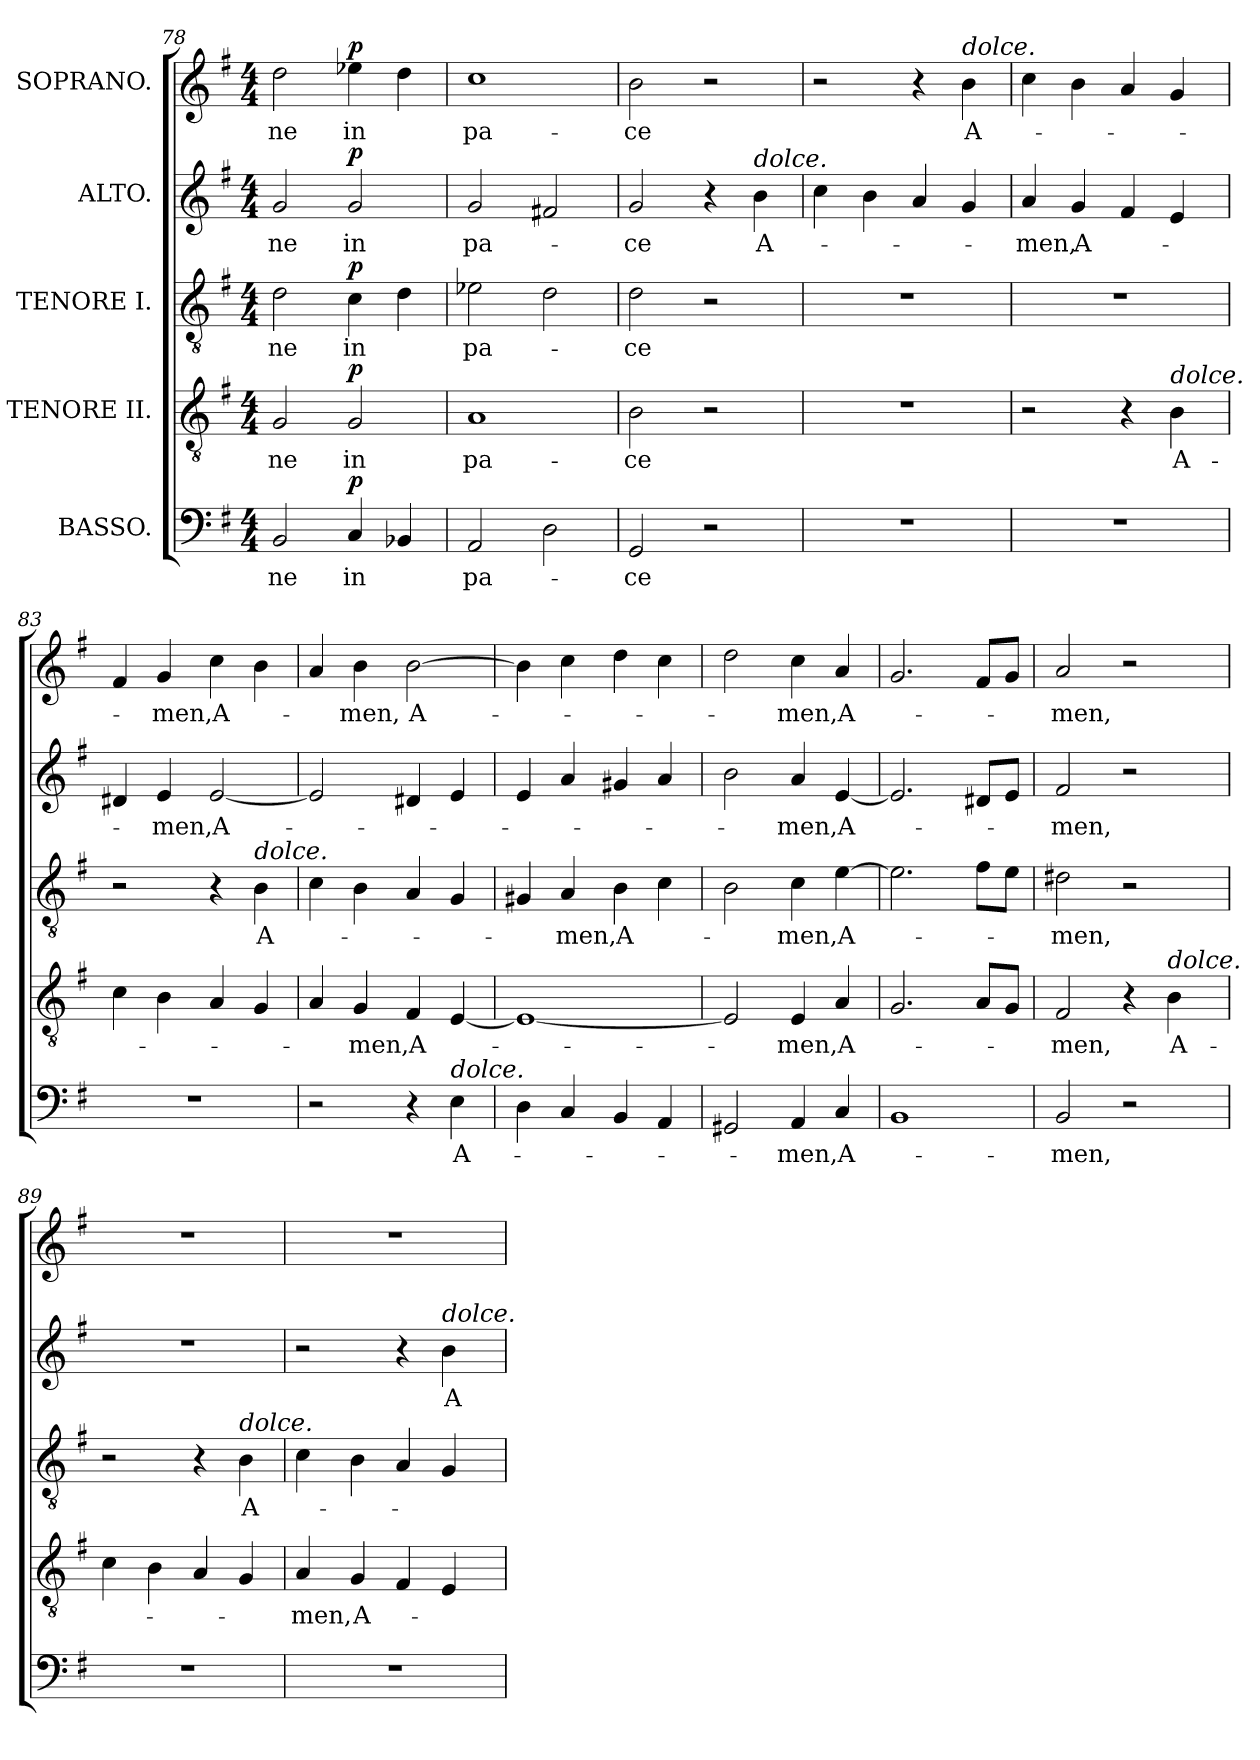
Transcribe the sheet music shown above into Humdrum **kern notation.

**kern	**text	**dynam	**kern	**text	**dynam	**kern	**text	**dynam	**kern	**text	**dynam	**kern	**text	**dynam
*part5	*part5	*part5	*part4	*part4	*part4	*part3	*part3	*part3	*part2	*part2	*part2	*part1	*part1	*part1
*staff5	*staff5	*staff5	*staff4	*staff4	*staff4	*staff3	*staff3	*staff3	*staff2	*staff2	*staff2	*staff1	*staff1	*staff1
*I"BASSO.	*	*	*I"TENORE II.	*	*	*I"TENORE I.	*	*	*I"ALTO.	*	*	*I"SOPRANO.	*	*
*clefF4	*	*	*clefGv2	*	*	*clefGv2	*	*	*clefG2	*	*	*clefG2	*	*
*k[f#]	*	*	*k[f#]	*	*	*k[f#]	*	*	*k[f#]	*	*	*k[f#]	*	*
*M4/4	*	*	*M4/4	*	*	*M4/4	*	*	*M4/4	*	*	*M4/4	*	*
=78	=78	=78	=78	=78	=78	=78	=78	=78	=78	=78	=78	=78	=78	=78
!	!LO:LY:b	!	!	!LO:LY:b	!	!	!LO:LY:b	!	!	!LO:LY:b	!	!	!LO:LY:b	!
2BB/	-ne	.	2G/	-ne	.	2d\	-ne	.	2g/	-ne	.	2dd\	-ne	.
!	!LO:LY:b	!LO:DY:a	!	!LO:LY:b	!LO:DY:a	!	!LO:LY:b	!LO:DY:a	!	!LO:LY:b	!LO:DY:a	!	!LO:LY:b	!LO:DY:a
4C/	in	p	2G/	in	p	4c\	in	p	2g/	in	p	4ee-X\	in	p
4BB-X/	.	.	.	.	.	4d\	.	.	.	.	.	4dd\	.	.
!!LO:LB:g=z
=79	=79	=79	=79	=79	=79	=79	=79	=79	=79	=79	=79	=79	=79	=79
!	!LO:LY:b	!	!	!LO:LY:b	!	!	!LO:LY:b	!	!	!LO:LY:b	!	!	!LO:LY:b	!
2AA/	pa-	.	1A	pa-	.	2e-X\	pa-	.	2g/	pa-	.	1cc	pa-	.
2D\	.	.	.	.	.	2d\	.	.	2f#X/	.	.	.	.	.
=80	=80	=80	=80	=80	=80	=80	=80	=80	=80	=80	=80	=80	=80	=80
!	!LO:LY:b	!	!	!LO:LY:b	!	!	!LO:LY:b	!	!	!LO:LY:b	!	!	!LO:LY:b	!
2GG/	-ce	.	2B\	-ce	.	2d\	-ce	.	2g/	-ce	.	2b\	-ce	.
2r	.	.	2r	.	.	2r	.	.	4r	.	.	2r	.	.
!	!	!	!	!	!	!	!	!	!LO:TX:a:i:t=dolce.	!	!	!	!	!
!	!	!	!	!	!	!	!	!	!	!LO:LY:b	!	!	!	!
.	.	.	.	.	.	.	.	.	4b\	A-	.	.	.	.
=81	=81	=81	=81	=81	=81	=81	=81	=81	=81	=81	=81	=81	=81	=81
1r	.	.	1r	.	.	1r	.	.	4cc\	.	.	2r	.	.
.	.	.	.	.	.	.	.	.	4b\	.	.	.	.	.
.	.	.	.	.	.	.	.	.	4a/	.	.	4r	.	.
!	!	!	!	!	!	!	!	!	!	!	!	!LO:TX:a:i:t=dolce.	!	!
!	!	!	!	!	!	!	!	!	!	!	!	!	!LO:LY:b	!
.	.	.	.	.	.	.	.	.	4g/	.	.	4b\	A-	.
=82	=82	=82	=82	=82	=82	=82	=82	=82	=82	=82	=82	=82	=82	=82
!	!	!	!	!	!	!	!	!	!	!LO:LY:b	!	!	!	!
1r	.	.	2r	.	.	1r	.	.	4a/	-men,	.	4cc\	.	.
!	!	!	!	!	!	!	!	!	!	!LO:LY:b	!	!	!	!
.	.	.	.	.	.	.	.	.	4g/	A-	.	4b\	.	.
.	.	.	4r	.	.	.	.	.	4f#/	.	.	4a/	.	.
!	!	!	!LO:TX:a:i:t=dolce.	!	!	!	!	!	!	!	!	!	!	!
!	!	!	!	!LO:LY:b	!	!	!	!	!	!	!	!	!	!
.	.	.	4B\	A-	.	.	.	.	4e/	.	.	4g/	.	.
=83	=83	=83	=83	=83	=83	=83	=83	=83	=83	=83	=83	=83	=83	=83
1r	.	.	4c\	.	.	2r	.	.	4d#X/	.	.	4f#/	.	.
!	!	!	!	!	!	!	!	!	!	!LO:LY:b	!	!	!LO:LY:b	!
.	.	.	4B\	.	.	.	.	.	4e/	-men,	.	4g/	-men,	.
!	!	!	!	!	!	!	!	!	!	!LO:LY:b	!	!	!LO:LY:b	!
.	.	.	4A/	.	.	4r	.	.	[2e/	A-	.	4cc\	A-	.
!	!	!	!	!	!	!LO:TX:a:i:t=dolce.	!	!	!	!	!	!	!	!
!	!	!	!	!	!	!	!LO:LY:b	!	!	!	!	!	!	!
.	.	.	4G/	.	.	4B\	A-	.	.	.	.	4b\	.	.
=84	=84	=84	=84	=84	=84	=84	=84	=84	=84	=84	=84	=84	=84	=84
2r	.	.	4A/	.	.	4c\	.	.	2e/]	.	.	4a/	.	.
!	!	!	!	!LO:LY:b	!	!	!	!	!	!	!	!	!LO:LY:b	!
.	.	.	4G/	-men,	.	4B\	.	.	.	.	.	4b\	-men,	.
!	!	!	!	!LO:LY:b	!	!	!	!	!	!	!	!	!LO:LY:b	!
4r	.	.	4F#/	A-	.	4A/	.	.	4d#X/	.	.	[2b\	A-	.
!LO:TX:a:i:t=dolce.	!	!	!	!	!	!	!	!	!	!	!	!	!	!
!	!LO:LY:b	!	!	!	!	!	!	!	!	!	!	!	!	!
4E\	A-	.	[4E/	.	.	4G/	.	.	4e/	.	.	.	.	.
=85	=85	=85	=85	=85	=85	=85	=85	=85	=85	=85	=85	=85	=85	=85
4D\	.	.	1E_	.	.	4G#X/	.	.	4e/	.	.	4b\]	.	.
!	!	!	!	!	!	!	!LO:LY:b	!	!	!	!	!	!	!
4C/	.	.	.	.	.	4A/	-men,	.	4a/	.	.	4cc\	.	.
!	!	!	!	!	!	!	!LO:LY:b	!	!	!	!	!	!	!
4BB/	.	.	.	.	.	4B\	A-	.	4g#X/	.	.	4dd\	.	.
4AA/	.	.	.	.	.	4c\	.	.	4a/	.	.	4cc\	.	.
!!LO:PB:g=z
=86	=86	=86	=86	=86	=86	=86	=86	=86	=86	=86	=86	=86	=86	=86
2GG#X/	.	.	2E/]	.	.	2B\	.	.	2b\	.	.	2dd\	.	.
!	!LO:LY:b	!	!	!LO:LY:b	!	!	!LO:LY:b	!	!	!LO:LY:b	!	!	!LO:LY:b	!
4AA/	men,	.	4E/	men,	.	4c\	men,	.	4a/	men,	.	4cc\	men,	.
!	!LO:LY:b	!	!	!LO:LY:b	!	!	!LO:LY:b	!	!	!LO:LY:b	!	!	!LO:LY:b	!
4C/	A-	.	4A/	A-	.	[4e\	A-	.	[4e/	A-	.	4a/	A-	.
=87	=87	=87	=87	=87	=87	=87	=87	=87	=87	=87	=87	=87	=87	=87
1BB	.	.	2.G/	.	.	2.e\]	.	.	2.e/]	.	.	2.g/	.	.
.	.	.	8A/L	.	.	8f#\L	.	.	8d#X/L	.	.	8f#/L	.	.
.	.	.	8G/J	.	.	8e\J	.	.	8e/J	.	.	8g/J	.	.
=88	=88	=88	=88	=88	=88	=88	=88	=88	=88	=88	=88	=88	=88	=88
!	!LO:LY:b	!	!	!LO:LY:b	!	!	!LO:LY:b	!	!	!LO:LY:b	!	!	!LO:LY:b	!
2BB/	-men,	.	2F#/	-men,	.	2d#X\	-men,	.	2f#/	-men,	.	2a/	-men,	.
2r	.	.	4r	.	.	2r	.	.	2r	.	.	2r	.	.
!	!	!	!LO:TX:a:i:t=dolce.	!	!	!	!	!	!	!	!	!	!	!
!	!	!	!	!LO:LY:b	!	!	!	!	!	!	!	!	!	!
.	.	.	4B\	A-	.	.	.	.	.	.	.	.	.	.
=89	=89	=89	=89	=89	=89	=89	=89	=89	=89	=89	=89	=89	=89	=89
1r	.	.	4c\	.	.	2r	.	.	1r	.	.	1r	.	.
.	.	.	4B\	.	.	.	.	.	.	.	.	.	.	.
.	.	.	4A/	.	.	4r	.	.	.	.	.	.	.	.
!	!	!	!	!	!	!LO:TX:a:i:t=dolce.	!	!	!	!	!	!	!	!
!	!	!	!	!	!	!	!LO:LY:b	!	!	!	!	!	!	!
.	.	.	4G/	.	.	4B\	A-	.	.	.	.	.	.	.
=90	=90	=90	=90	=90	=90	=90	=90	=90	=90	=90	=90	=90	=90	=90
!	!	!	!	!LO:LY:b	!	!	!	!	!	!	!	!	!	!
1r	.	.	4A/	men,	.	4c\	.	.	2r	.	.	1r	.	.
!	!	!	!	!LO:LY:b	!	!	!	!	!	!	!	!	!	!
.	.	.	4G/	A-	.	4B\	.	.	.	.	.	.	.	.
.	.	.	4F#/	.	.	4A/	.	.	4r	.	.	.	.	.
!	!	!	!	!	!	!	!	!	!LO:TX:a:i:t=dolce.	!	!	!	!	!
!	!	!	!	!	!	!	!	!	!	!LO:LY:b	!	!	!	!
.	.	.	4E/	.	.	4G/	.	.	4b\	A-	.	.	.	.
=	=	=	=	=	=	=	=	=	=	=	=	=	=	=
*-	*-	*-	*-	*-	*-	*-	*-	*-	*-	*-	*-	*-	*-	*-
